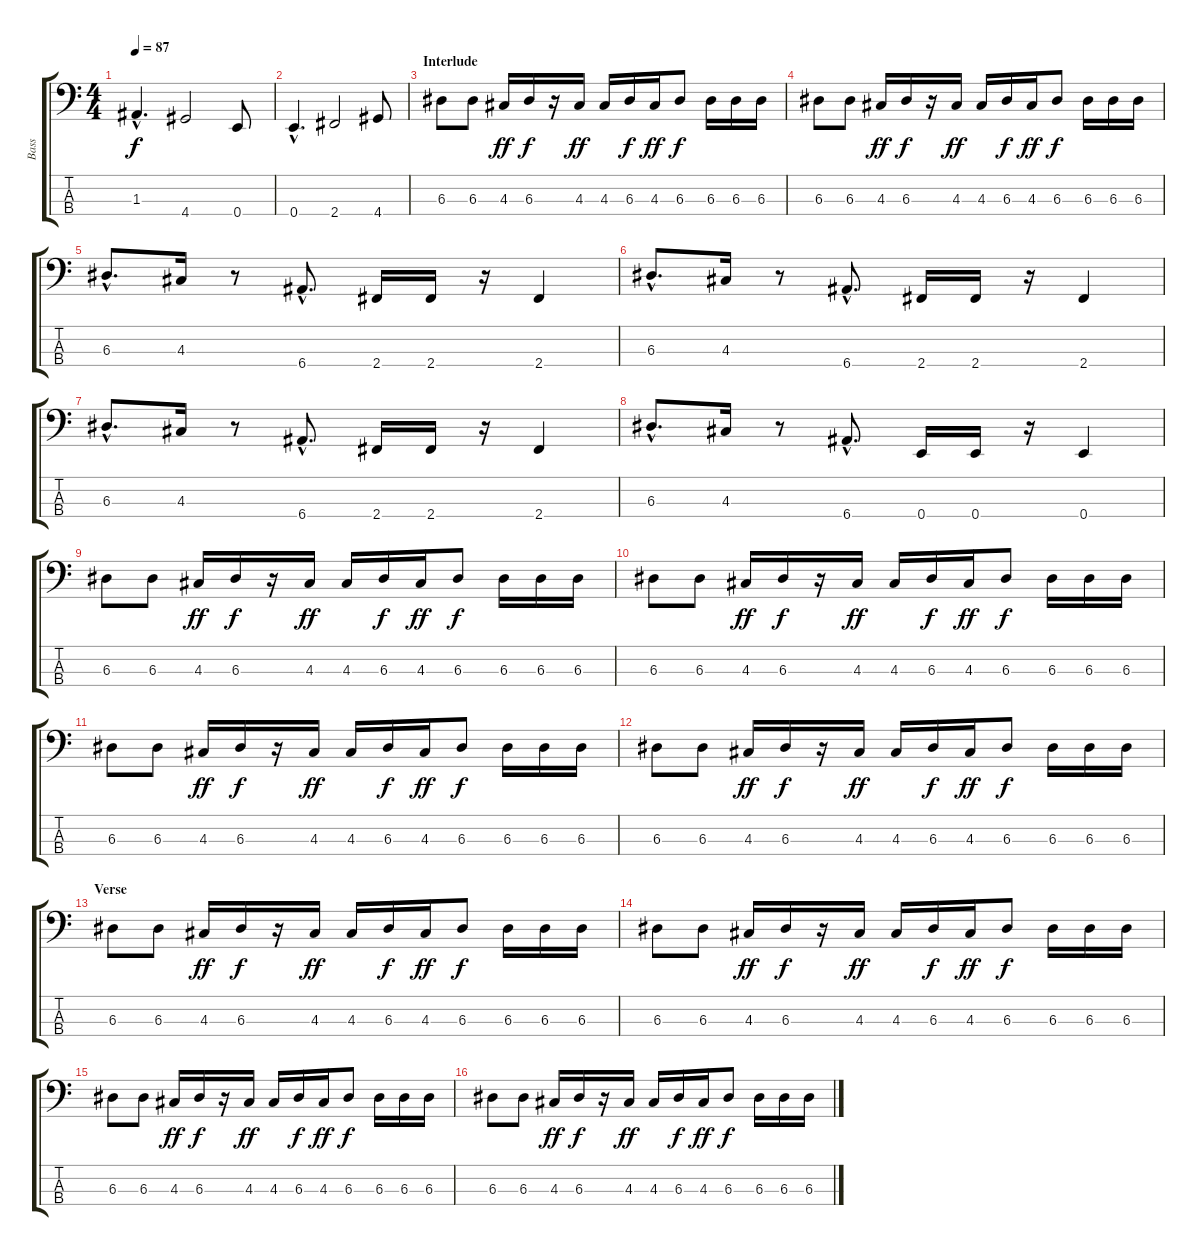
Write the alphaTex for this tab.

\track ("Bass" "Bass") {instrument electricbassfinger}
\staff {score tabs}
\tuning (G2 D2 A1 E1) {hide}
\ts (4 4)
\tempo 87
\clef f4
\ks c
1.3{hac}.4{d dy f} 4.4.2 0.4.8 |
0.4{hac}.4{d} 2.4.2 4.4.8 |
\section ("" "Interlude")
6.3.8 6.3.8 4.3.16{dy ff} 6.3.16{dy f} r.16 4.3.16{dy ff} 4.3.16 6.3.16{dy f} 4.3.16{dy ff} 6.3.8{dy f} 6.3.16 6.3.16 6.3.16 |
6.3.8 6.3.8 4.3.16{dy ff} 6.3.16{dy f} r.16 4.3.16{dy ff} 4.3.16 6.3.16{dy f} 4.3.16{dy ff} 6.3.8{dy f} 6.3.16 6.3.16 6.3.16 |
6.3{hac}.8{d} 4.3.16 r.8 6.4{hac}.8{d} 2.4.16 2.4.16 r.16 2.4.4 |
6.3{hac}.8{d} 4.3.16 r.8 6.4{hac}.8{d} 2.4.16 2.4.16 r.16 2.4.4 |
6.3{hac}.8{d} 4.3.16 r.8 6.4{hac}.8{d} 2.4.16 2.4.16 r.16 2.4.4 |
6.3{hac}.8{d} 4.3.16 r.8 6.4{hac}.8{d} 0.4.16 0.4.16 r.16 0.4.4 |
6.3.8 6.3.8 4.3.16{dy ff} 6.3.16{dy f} r.16 4.3.16{dy ff} 4.3.16 6.3.16{dy f} 4.3.16{dy ff} 6.3.8{dy f} 6.3.16 6.3.16 6.3.16 |
6.3.8 6.3.8 4.3.16{dy ff} 6.3.16{dy f} r.16 4.3.16{dy ff} 4.3.16 6.3.16{dy f} 4.3.16{dy ff} 6.3.8{dy f} 6.3.16 6.3.16 6.3.16 |
6.3.8 6.3.8 4.3.16{dy ff} 6.3.16{dy f} r.16 4.3.16{dy ff} 4.3.16 6.3.16{dy f} 4.3.16{dy ff} 6.3.8{dy f} 6.3.16 6.3.16 6.3.16 |
6.3.8 6.3.8 4.3.16{dy ff} 6.3.16{dy f} r.16 4.3.16{dy ff} 4.3.16 6.3.16{dy f} 4.3.16{dy ff} 6.3.8{dy f} 6.3.16 6.3.16 6.3.16 |
\section ("" "Verse")
6.3.8 6.3.8 4.3.16{dy ff} 6.3.16{dy f} r.16 4.3.16{dy ff} 4.3.16 6.3.16{dy f} 4.3.16{dy ff} 6.3.8{dy f} 6.3.16 6.3.16 6.3.16 |
6.3.8 6.3.8 4.3.16{dy ff} 6.3.16{dy f} r.16 4.3.16{dy ff} 4.3.16 6.3.16{dy f} 4.3.16{dy ff} 6.3.8{dy f} 6.3.16 6.3.16 6.3.16 |
6.3.8 6.3.8 4.3.16{dy ff} 6.3.16{dy f} r.16 4.3.16{dy ff} 4.3.16 6.3.16{dy f} 4.3.16{dy ff} 6.3.8{dy f} 6.3.16 6.3.16 6.3.16 |
6.3.8 6.3.8 4.3.16{dy ff} 6.3.16{dy f} r.16 4.3.16{dy ff} 4.3.16 6.3.16{dy f} 4.3.16{dy ff} 6.3.8{dy f} 6.3.16 6.3.16 6.3.16
